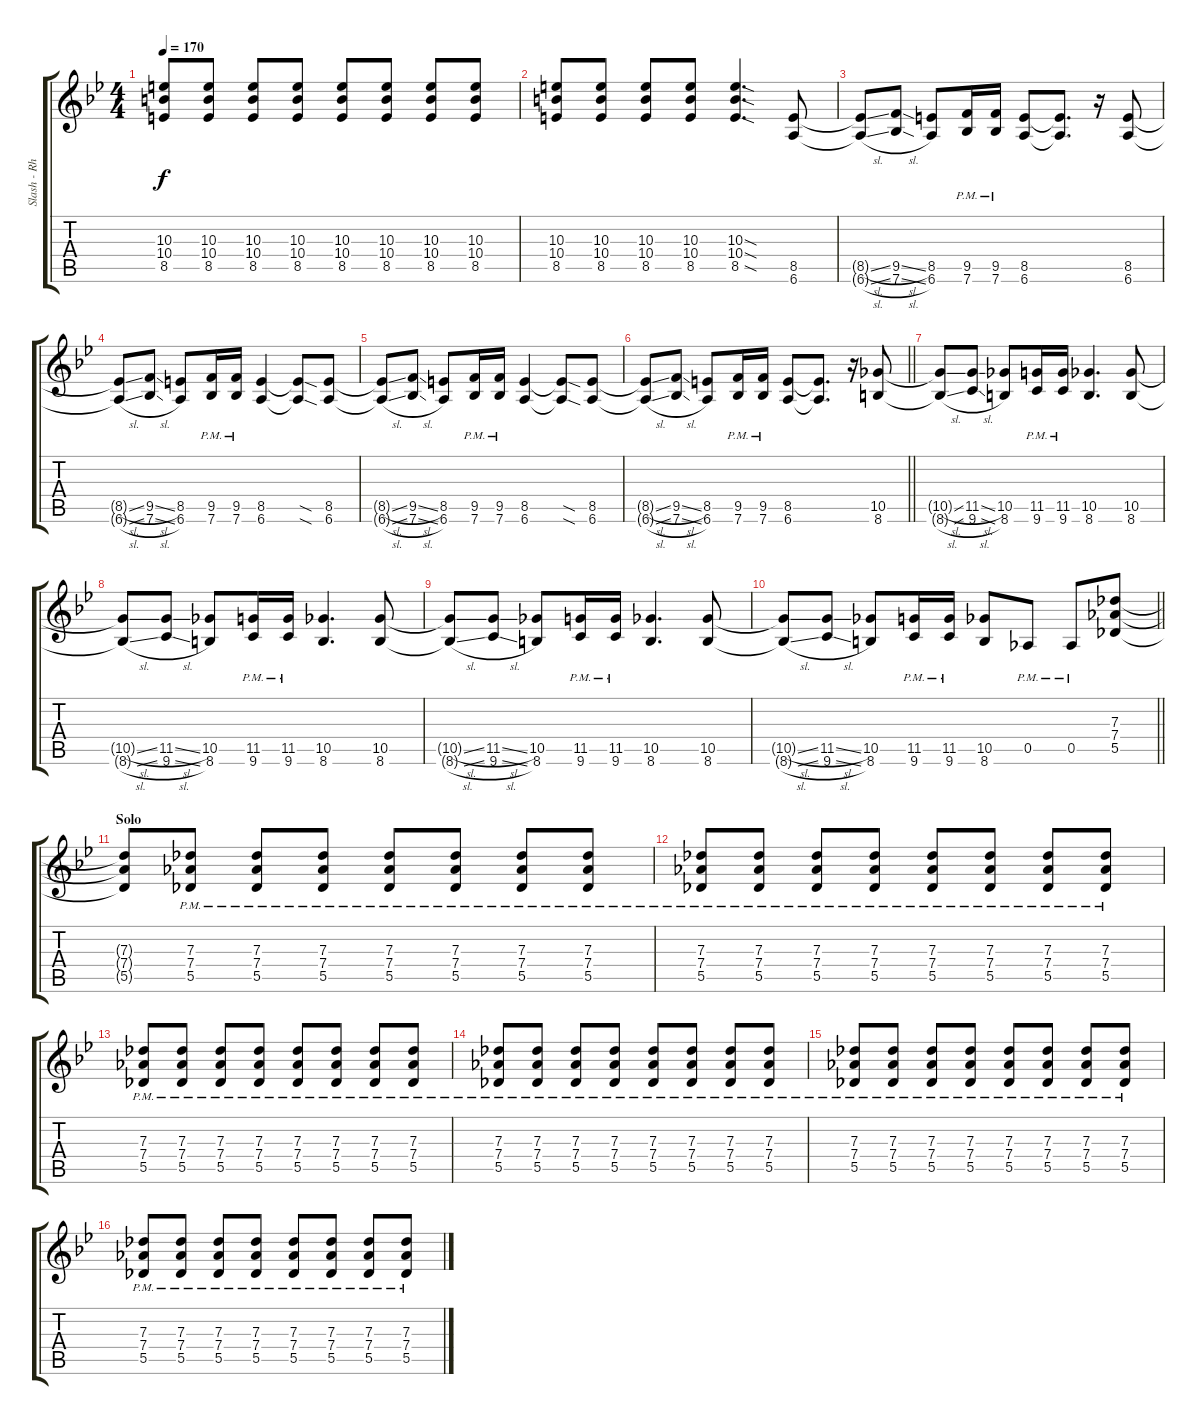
\track ("Slash - Rhytm Guitar" "Slash - Rh") {instrument distortionguitar}
\staff {score tabs}
\tuning (Eb4 Bb3 Gb3 Db3 Ab2 Eb2) {hide}
\ts (4 4)
\tempo 170
\clef g2
\ks bb
(10.3{t} 10.4{t} 8.5{t}).8{dy f} (10.3 10.4 8.5).8 (10.3 10.4 8.5).8 (10.3 10.4 8.5).8 (10.3 10.4 8.5).8 (10.3 10.4 8.5).8 (10.3 10.4 8.5).8 (10.3 10.4 8.5).8 |
(10.3 10.4 8.5).8 (10.3 10.4 8.5).8 (10.3 10.4 8.5).8 (10.3 10.4 8.5).8 (10.3{sod} 10.4{sod} 8.5{sod}).4{d} (8.5 6.6).8 |
(8.5{sl t} 6.6{sl t}).8 (9.5{sl} 7.6{sl}).8 (8.5 6.6).8 (9.5{pm} 7.6{pm}).16 (9.5{pm} 7.6{pm}).16 (8.5 6.6).8 (8.5{t} 6.6{t}).8{d} r.16 (8.5 6.6).8 |
(8.5{sl t} 6.6{sl t}).8 (9.5{sl} 7.6{sl}).8 (8.5 6.6).8 (9.5{pm} 7.6{pm}).16 (9.5{pm} 7.6{pm}).16 (8.5 6.6).4 (8.5{sod t} 6.6{sod t}).8 (8.5 6.6).8 |
(8.5{sl t} 6.6{sl t}).8 (9.5{sl} 7.6{sl}).8 (8.5 6.6).8 (9.5{pm} 7.6{pm}).16 (9.5{pm} 7.6{pm}).16 (8.5 6.6).4 (8.5{sod t} 6.6{sod t}).8 (8.5 6.6).8 |
\barLineRight lightlight
(8.5{sl t} 6.6{sl t}).8 (9.5{sl} 7.6{sl}).8 (8.5 6.6).8 (9.5{pm} 7.6{pm}).16 (9.5{pm} 7.6{pm}).16 (8.5 6.6).8 (8.5{t} 6.6{t}).8{d} r.16 (10.5 8.6).8 |
(10.5{sl t} 8.6{sl t}).8 (11.5{sl} 9.6{sl}).8 (10.5 8.6).8 (11.5{pm} 9.6{pm}).16 (11.5{pm} 9.6{pm}).16 (10.5 8.6).4{d} (10.5 8.6).8 |
(10.5{sl t} 8.6{sl t}).8 (11.5{sl} 9.6{sl}).8 (10.5 8.6).8 (11.5{pm} 9.6{pm}).16 (11.5{pm} 9.6{pm}).16 (10.5 8.6).4{d} (10.5 8.6).8 |
(10.5{sl t} 8.6{sl t}).8 (11.5{sl} 9.6{sl}).8 (10.5 8.6).8 (11.5{pm} 9.6{pm}).16 (11.5{pm} 9.6{pm}).16 (10.5 8.6).4{d} (10.5 8.6).8 |
\barLineRight lightlight
(10.5{sl t} 8.6{sl t}).8 (11.5{sl} 9.6{sl}).8 (10.5 8.6).8 (11.5{pm} 9.6{pm}).16 (11.5{pm} 9.6{pm}).16 (10.5 8.6).8 0.5{pm}.8 0.5{pm}.8 (7.3 7.4 5.5).8 |
\section ("" "Solo")
(7.3{t} 7.4{t} 5.5{t}).8 (7.3{pm} 7.4{pm} 5.5{pm}).8 (7.3{pm} 7.4{pm} 5.5{pm}).8 (7.3{pm} 7.4{pm} 5.5{pm}).8 (7.3{pm} 7.4{pm} 5.5{pm}).8 (7.3{pm} 7.4{pm} 5.5{pm}).8 (7.3{pm} 7.4{pm} 5.5{pm}).8 (7.3{pm} 7.4{pm} 5.5{pm}).8 |
(7.3{pm} 7.4{pm} 5.5{pm}).8 (7.3{pm} 7.4{pm} 5.5{pm}).8 (7.3{pm} 7.4{pm} 5.5{pm}).8 (7.3{pm} 7.4{pm} 5.5{pm}).8 (7.3{pm} 7.4{pm} 5.5{pm}).8 (7.3{pm} 7.4{pm} 5.5{pm}).8 (7.3{pm} 7.4{pm} 5.5{pm}).8 (7.3{pm} 7.4{pm} 5.5{pm}).8 |
(7.3{pm} 7.4{pm} 5.5{pm}).8 (7.3{pm} 7.4{pm} 5.5{pm}).8 (7.3{pm} 7.4{pm} 5.5{pm}).8 (7.3{pm} 7.4{pm} 5.5{pm}).8 (7.3{pm} 7.4{pm} 5.5{pm}).8 (7.3{pm} 7.4{pm} 5.5{pm}).8 (7.3{pm} 7.4{pm} 5.5{pm}).8 (7.3{pm} 7.4{pm} 5.5{pm}).8 |
(7.3{pm} 7.4{pm} 5.5{pm}).8 (7.3{pm} 7.4{pm} 5.5{pm}).8 (7.3{pm} 7.4{pm} 5.5{pm}).8 (7.3{pm} 7.4{pm} 5.5{pm}).8 (7.3{pm} 7.4{pm} 5.5{pm}).8 (7.3{pm} 7.4{pm} 5.5{pm}).8 (7.3{pm} 7.4{pm} 5.5{pm}).8 (7.3{pm} 7.4{pm} 5.5{pm}).8 |
(7.3{pm} 7.4{pm} 5.5{pm}).8 (7.3{pm} 7.4{pm} 5.5{pm}).8 (7.3{pm} 7.4{pm} 5.5{pm}).8 (7.3{pm} 7.4{pm} 5.5{pm}).8 (7.3{pm} 7.4{pm} 5.5{pm}).8 (7.3{pm} 7.4{pm} 5.5{pm}).8 (7.3{pm} 7.4{pm} 5.5{pm}).8 (7.3{pm} 7.4{pm} 5.5{pm}).8 |
(7.3{pm} 7.4{pm} 5.5{pm}).8 (7.3{pm} 7.4{pm} 5.5{pm}).8 (7.3{pm} 7.4{pm} 5.5{pm}).8 (7.3{pm} 7.4{pm} 5.5{pm}).8 (7.3{pm} 7.4{pm} 5.5{pm}).8 (7.3{pm} 7.4{pm} 5.5{pm}).8 (7.3{pm} 7.4{pm} 5.5{pm}).8 (7.3{pm} 7.4{pm} 5.5{pm}).8
